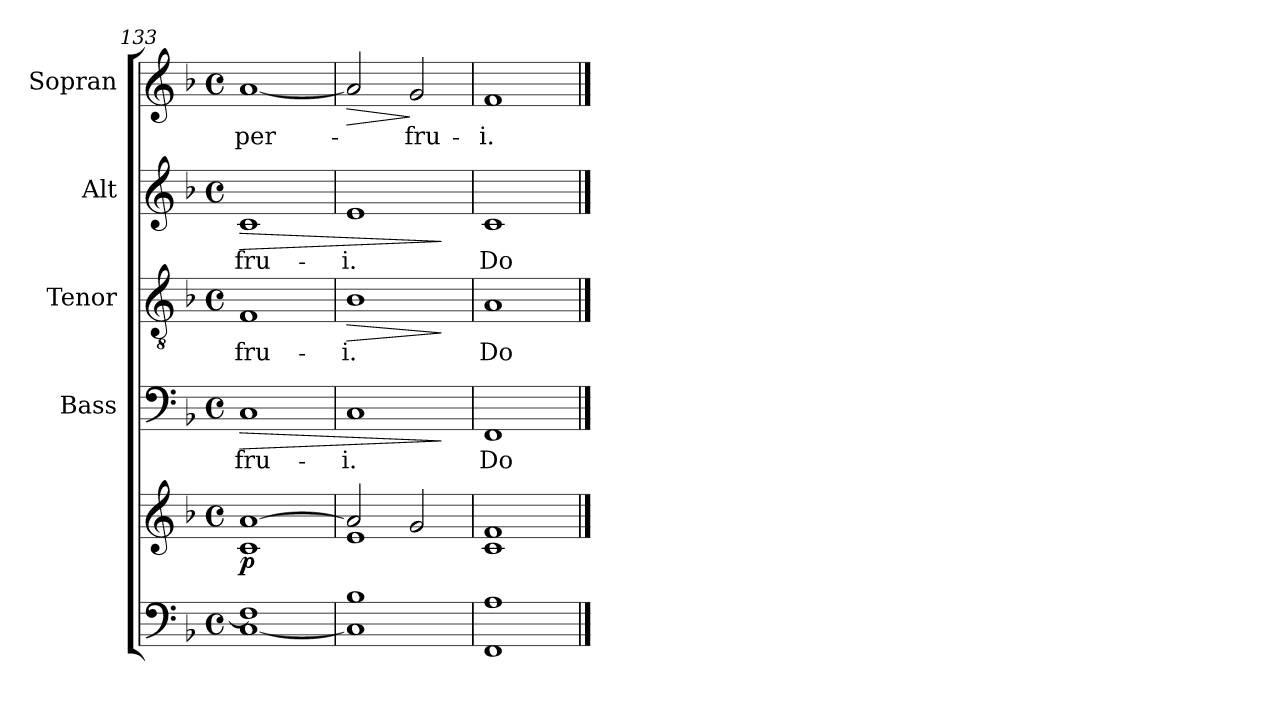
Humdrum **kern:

**kern	**kern	**dynam	**kern	**text	**dynam	**kern	**text	**dynam	**kern	**text	**dynam	**kern	**text	**dynam
*part5	*part5	*part5	*part4	*part4	*part4	*part3	*part3	*part3	*part2	*part2	*part2	*part1	*part1	*part1
*staff6	*staff5	*staff5/6	*staff4	*staff4	*staff4	*staff3	*staff3	*staff3	*staff2	*staff2	*staff2	*staff1	*staff1	*staff1
*	*	*	*I"Bass	*	*	*I"Tenor	*	*	*I"Alt	*	*	*I"Sopran	*	*
*	*	*	*I'B.	*	*	*I'T.	*	*	*I'A.	*	*	*I'S.	*	*
*clefF4	*clefG2	*	*clefF4	*	*	*clefGv2	*	*	*clefG2	*	*	*clefG2	*	*
*k[b-]	*k[b-]	*	*k[b-]	*	*	*k[b-]	*	*	*k[b-]	*	*	*k[b-]	*	*
*F:	*F:	*	*F:	*	*	*F:	*	*	*F:	*	*	*F:	*	*
*M4/4	*M4/4	*	*M4/4	*	*	*M4/4	*	*	*M4/4	*	*	*M4/4	*	*
*met(c)	*met(c)	*	*met(c)	*	*	*met(c)	*	*	*met(c)	*	*	*met(c)	*	*
=133	=133	=133	=133	=133	=133	=133	=133	=133	=133	=133	=133	=133	=133	=133
*^	*^	*	*	*	*	*	*	*	*	*	*	*	*	*
!	!	!	!	!LO:DY:b	!	!LO:LY:b	!LO:HP:b	!	!LO:LY:b	!	!	!LO:LY:b	!LO:HP:b	!	!LO:LY:b	!
1F]	[<1C	[>1a	1c	p	1C	-fru-	>	1F	-fru-	.	1c	-fru-	>	[1a	per-	.
=134	=134	=134	=134	=134	=134	=134	=134	=134	=134	=134	=134	=134	=134	=134	=134	=134
!	!	!	!	!	!	!LO:LY:b	!	!	!LO:LY:b	!LO:HP:b	!	!LO:LY:b	!	!	!	!LO:HP:b
1B-	1C]	2a/]	1e	.	1C	-i.	.	1B-	-i.	>	1e	-i.	.	2a/]	.	>
!	!	!	!	!	!	!	!	!	!	!	!	!	!	!	!LO:LY:b	!
.	.	2g/	.	.	.	.	.	.	.	.	.	.	.	2g/	-fru-	]
*v	*v	*	*	*	*	*	*	*	*	*	*	*	*	*	*	*
*	*v	*v	*	*	*	*	*	*	*	*	*	*	*	*	*
.	.	.	.	.	]	.	.	]	.	.	]	.	.	.
=135	=135	=135	=135	=135	=135	=135	=135	=135	=135	=135	=135	=135	=135	=135
*^	*^	*	*	*	*	*	*	*	*	*	*	*	*	*
!	!	!	!	!	!	!LO:LY:b	!	!	!LO:LY:b	!	!	!LO:LY:b	!	!	!LO:LY:b	!
1A	1FF	1f	1c	.	1FF	Do-	.	1A	Do-	.	1c	Do-	.	1f	-i.	.
*v	*v	*	*	*	*	*	*	*	*	*	*	*	*	*	*	*
*	*v	*v	*	*	*	*	*	*	*	*	*	*	*	*	*
==	==	==	==	==	==	==	==	==	==	==	==	==	==	==
*-	*-	*-	*-	*-	*-	*-	*-	*-	*-	*-	*-	*-	*-	*-
